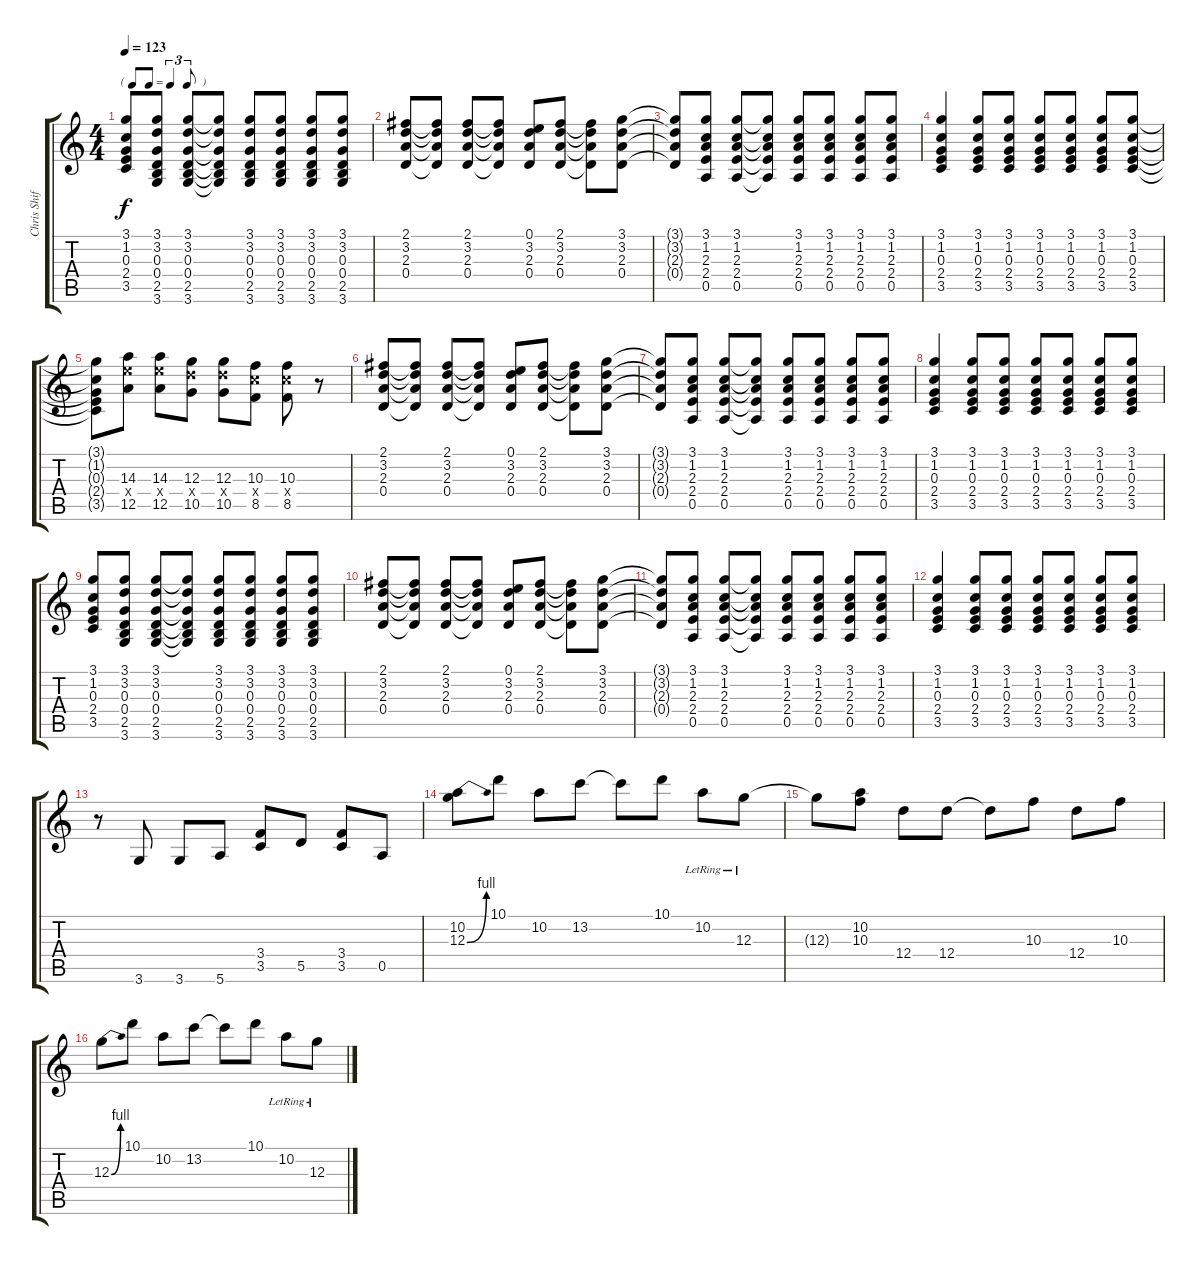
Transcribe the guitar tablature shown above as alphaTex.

\track ("Chris Shifflet - Lead Guitar" "Chris Shif") {instrument overdrivenguitar}
\staff {score tabs}
\tuning (E4 B3 G3 D3 A2 E2) {hide}
\ts (4 4)
\tf triplet8th
\tempo 123
\clef g2
\ks c
(3.1 1.2 0.3 2.4 3.5).8{dy f} (3.1 3.2 0.3 0.4 2.5 3.6).8 (3.1 3.2 0.3 0.4 2.5 3.6).8 (3.1{t} 3.2{t} 0.3{t} 0.4{t} 2.5{t} 3.6{t}).8 (3.1 3.2 0.3 0.4 2.5 3.6).8 (3.1 3.2 0.3 0.4 2.5 3.6).8 (3.1 3.2 0.3 0.4 2.5 3.6).8 (3.1 3.2 0.3 0.4 2.5 3.6).8 |
(2.1 3.2 2.3 0.4).8 (2.1{t} 3.2{t} 2.3{t} 0.4{t}).8 (2.1 3.2 2.3 0.4).8 (2.1{t} 3.2{t} 2.3{t} 0.4{t}).8 (0.1 3.2 2.3 0.4).8 (2.1 3.2 2.3 0.4).8 (2.1{t} 3.2{t} 2.3{t} 0.4{t}).8 (3.1 3.2 2.3 0.4).8 |
(3.1{t} 3.2{t} 2.3{t} 0.4{t}).8 (3.1 1.2 2.3 2.4 0.5).8 (3.1 1.2 2.3 2.4 0.5).8 (3.1{t} 1.2{t} 2.3{t} 2.4{t} 0.5{t}).8 (3.1 1.2 2.3 2.4 0.5).8 (3.1 1.2 2.3 2.4 0.5).8 (3.1 1.2 2.3 2.4 0.5).8 (3.1 1.2 2.3 2.4 0.5).8 |
(3.1 1.2 0.3 2.4 3.5).4 (3.1 1.2 0.3 2.4 3.5).8 (3.1 1.2 0.3 2.4 3.5).8 (3.1 1.2 0.3 2.4 3.5).8 (3.1 1.2 0.3 2.4 3.5).8 (3.1 1.2 0.3 2.4 3.5).8 (3.1 1.2 0.3 2.4 3.5).8 |
(3.1{t} 1.2{t} 0.3{t} 2.4{t} 3.5{t}).8 (14.3 14.4{x} 12.5).8 (14.3 14.4{x} 12.5).8 (12.3 12.4{x} 10.5).8 (12.3 12.4{x} 10.5).8 (10.3 10.4{x} 8.5).8 (10.3 10.4{x} 8.5).8 r.8 |
(2.1 3.2 2.3 0.4).8 (2.1{t} 3.2{t} 2.3{t} 0.4{t}).8 (2.1 3.2 2.3 0.4).8 (2.1{t} 3.2{t} 2.3{t} 0.4{t}).8 (0.1 3.2 2.3 0.4).8 (2.1 3.2 2.3 0.4).8 (2.1{t} 3.2{t} 2.3{t} 0.4{t}).8 (3.1 3.2 2.3 0.4).8 |
(3.1{t} 3.2{t} 2.3{t} 0.4{t}).8 (3.1 1.2 2.3 2.4 0.5).8 (3.1 1.2 2.3 2.4 0.5).8 (3.1{t} 1.2{t} 2.3{t} 2.4{t} 0.5{t}).8 (3.1 1.2 2.3 2.4 0.5).8 (3.1 1.2 2.3 2.4 0.5).8 (3.1 1.2 2.3 2.4 0.5).8 (3.1 1.2 2.3 2.4 0.5).8 |
(3.1 1.2 0.3 2.4 3.5).4 (3.1 1.2 0.3 2.4 3.5).8 (3.1 1.2 0.3 2.4 3.5).8 (3.1 1.2 0.3 2.4 3.5).8 (3.1 1.2 0.3 2.4 3.5).8 (3.1 1.2 0.3 2.4 3.5).8 (3.1 1.2 0.3 2.4 3.5).8 |
(3.1 1.2 0.3 2.4 3.5).8 (3.1 3.2 0.3 0.4 2.5 3.6).8 (3.1 3.2 0.3 0.4 2.5 3.6).8 (3.1{t} 3.2{t} 0.3{t} 0.4{t} 2.5{t} 3.6{t}).8 (3.1 3.2 0.3 0.4 2.5 3.6).8 (3.1 3.2 0.3 0.4 2.5 3.6).8 (3.1 3.2 0.3 0.4 2.5 3.6).8 (3.1 3.2 0.3 0.4 2.5 3.6).8 |
(2.1 3.2 2.3 0.4).8 (2.1{t} 3.2{t} 2.3{t} 0.4{t}).8 (2.1 3.2 2.3 0.4).8 (2.1{t} 3.2{t} 2.3{t} 0.4{t}).8 (0.1 3.2 2.3 0.4).8 (2.1 3.2 2.3 0.4).8 (2.1{t} 3.2{t} 2.3{t} 0.4{t}).8 (3.1 3.2 2.3 0.4).8 |
(3.1{t} 3.2{t} 2.3{t} 0.4{t}).8 (3.1 1.2 2.3 2.4 0.5).8 (3.1 1.2 2.3 2.4 0.5).8 (3.1{t} 1.2{t} 2.3{t} 2.4{t} 0.5{t}).8 (3.1 1.2 2.3 2.4 0.5).8 (3.1 1.2 2.3 2.4 0.5).8 (3.1 1.2 2.3 2.4 0.5).8 (3.1 1.2 2.3 2.4 0.5).8 |
(3.1 1.2 0.3 2.4 3.5).4 (3.1 1.2 0.3 2.4 3.5).8 (3.1 1.2 0.3 2.4 3.5).8 (3.1 1.2 0.3 2.4 3.5).8 (3.1 1.2 0.3 2.4 3.5).8 (3.1 1.2 0.3 2.4 3.5).8 (3.1 1.2 0.3 2.4 3.5).8 |
r.8 3.6.8 3.6.8 5.6.8 (3.4 3.5).8 5.5.8 (3.4 3.5).8 0.5.8 |
(10.2 12.3{be (bend 0 0 60 4)}).8{volume 16 instrument overdrivenguitar} 10.1.8 10.2.8 13.2.8 13.2{t}.8 10.1.8 10.2{lr}.8 12.3{lr}.8 |
12.3{t}.8 (10.2 10.3).8 12.4.8 12.4.8 12.4{t}.8 10.3.8 12.4.8 10.3.8 |
12.3{be (bend 0 0 60 4)}.8 10.1.8 10.2.8 13.2.8 13.2{t}.8 10.1.8 10.2{lr}.8 12.3{lr}.8
